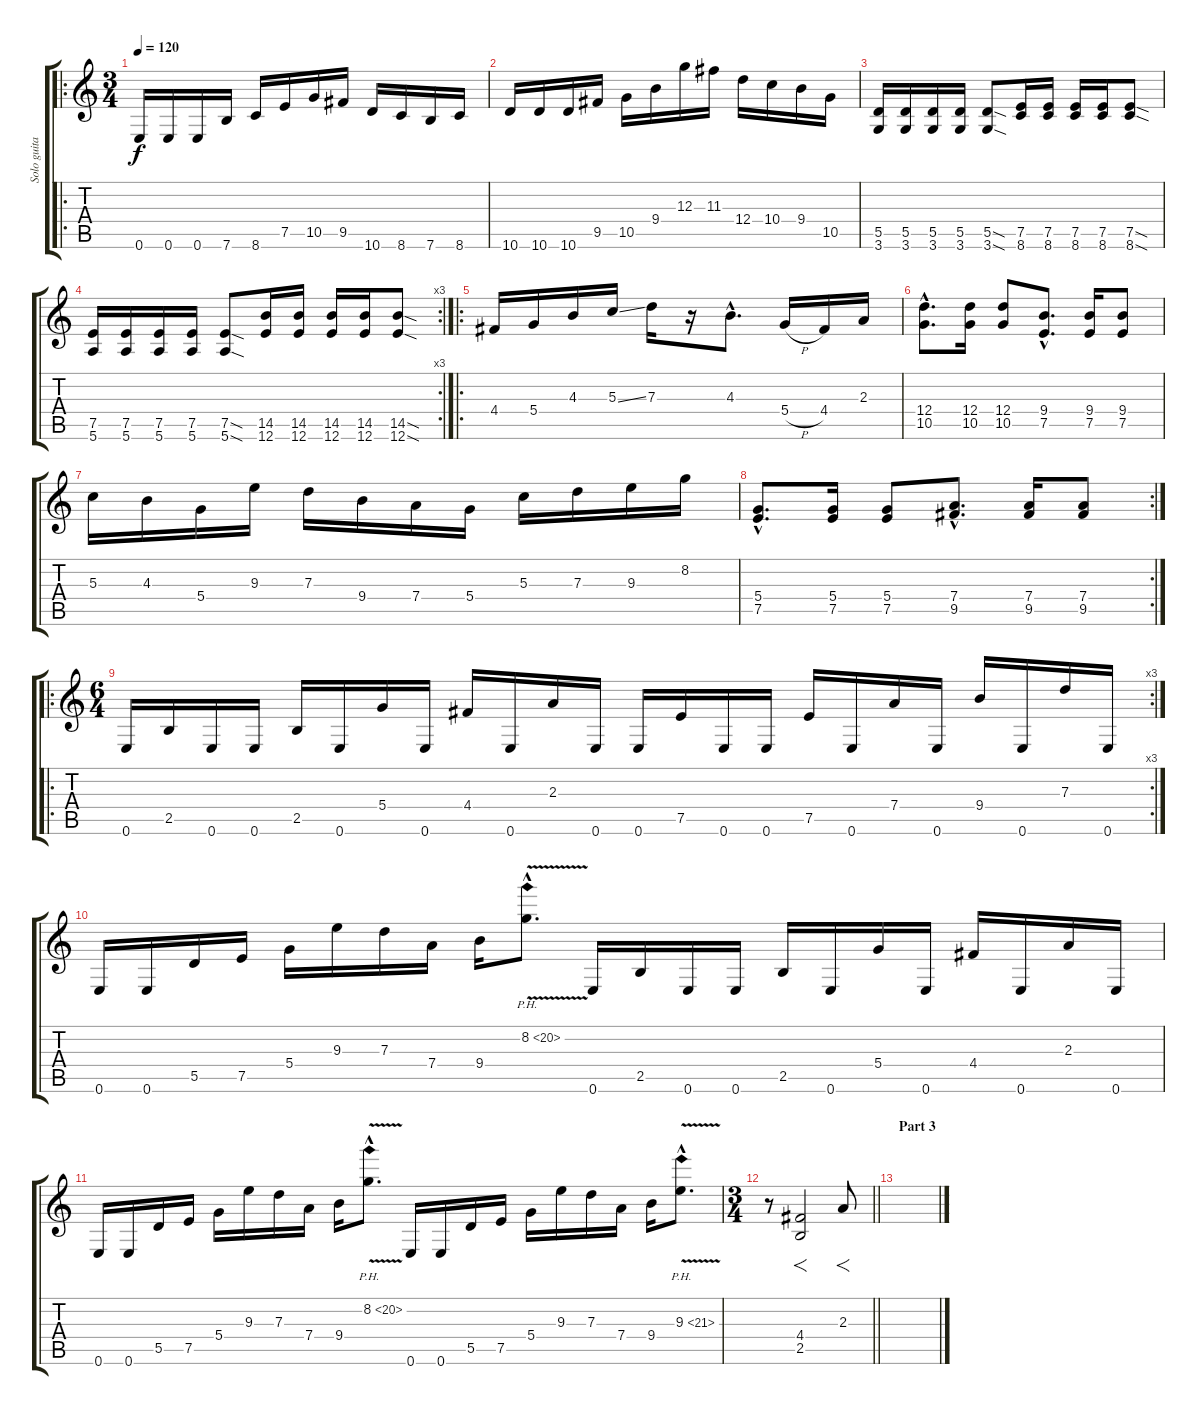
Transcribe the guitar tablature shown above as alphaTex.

\track ("Solo guitar" "Solo guita") {instrument distortionguitar}
\staff {score tabs}
\tuning (E4 B3 G3 D3 A2 E2) {hide}
\ro
\ts (3 4)
\tempo 120
\clef g2
\ks c
0.6.16{dy f} 0.6.16 0.6.16 7.6.16 8.6.16 7.5.16 10.5.16 9.5.16 10.6.16 8.6.16 7.6.16 8.6.16 |
10.6.16 10.6.16 10.6.16 9.5.16 10.5.16 9.4.16 12.3.16 11.3.16 12.4.16 10.4.16 9.4.16 10.5.16 |
(5.5 3.6).16 (5.5 3.6).16 (5.5 3.6).16 (5.5 3.6).16 (5.5{sod} 3.6{sod}).8 (7.5 8.6).16 (7.5 8.6).16 (7.5 8.6).16 (7.5 8.6).16 (7.5{sod} 8.6{sod}).8 |
\rc 3
(7.5 5.6).16 (7.5 5.6).16 (7.5 5.6).16 (7.5 5.6).16 (7.5{sod} 5.6{sod}).8 (14.5 12.6).16 (14.5 12.6).16 (14.5 12.6).16 (14.5 12.6).16 (14.5{sod} 12.6{sod}).8 |
\ro
4.4.16 5.4.16 4.3.16 5.3{ss}.16 7.3.16 r.16 4.3{hac}.8{d} 5.4{h}.16 4.4.16 2.3.16 |
(12.4{hac} 10.5{hac}).8{d} (12.4 10.5).16 (12.4 10.5).8 (9.4{hac} 7.5{hac}).8{d} (9.4 7.5).16 (9.4 7.5).8 |
5.3.16 4.3.16 5.4.16 9.3.16 7.3.16 9.4.16 7.4.16 5.4.16 5.3.16 7.3.16 9.3.16 8.2.16 |
\rc 2
(5.4{hac} 7.5{hac}).8{d} (5.4 7.5).16 (5.4 7.5).8 (7.4{hac} 9.5{hac}).8{d} (7.4 9.5).16 (7.4 9.5).8 |
\ro
\rc 3
\ts (6 4)
0.6.16 2.5.16 0.6.16 0.6.16 2.5.16 0.6.16 5.4.16 0.6.16 4.4.16 0.6.16 2.3.16 0.6.16 0.6.16 7.5.16 0.6.16 0.6.16 7.5.16 0.6.16 7.4.16 0.6.16 9.4.16 0.6.16 7.3.16 0.6.16 |
0.6.16 0.6.16 5.5.16 7.5.16 5.4.16 9.3.16 7.3.16 7.4.16 9.4.16 8.2{ph 12 v hac}.8{d} 0.6.16 2.5.16 0.6.16 0.6.16 2.5.16 0.6.16 5.4.16 0.6.16 4.4.16 0.6.16 2.3.16 0.6.16 |
0.6.16 0.6.16 5.5.16 7.5.16 5.4.16 9.3.16 7.3.16 7.4.16 9.4.16 8.2{ph 12 v hac}.8{d} 0.6.16 0.6.16 5.5.16 7.5.16 5.4.16 9.3.16 7.3.16 7.4.16 9.4.16 9.3{ph 12 v hac}.8{d} |
\ts (3 4)
\barLineRight lightlight
r.8 (4.4 2.5).2{f} 2.3.8{f} |
\section ("" "Part 3")
